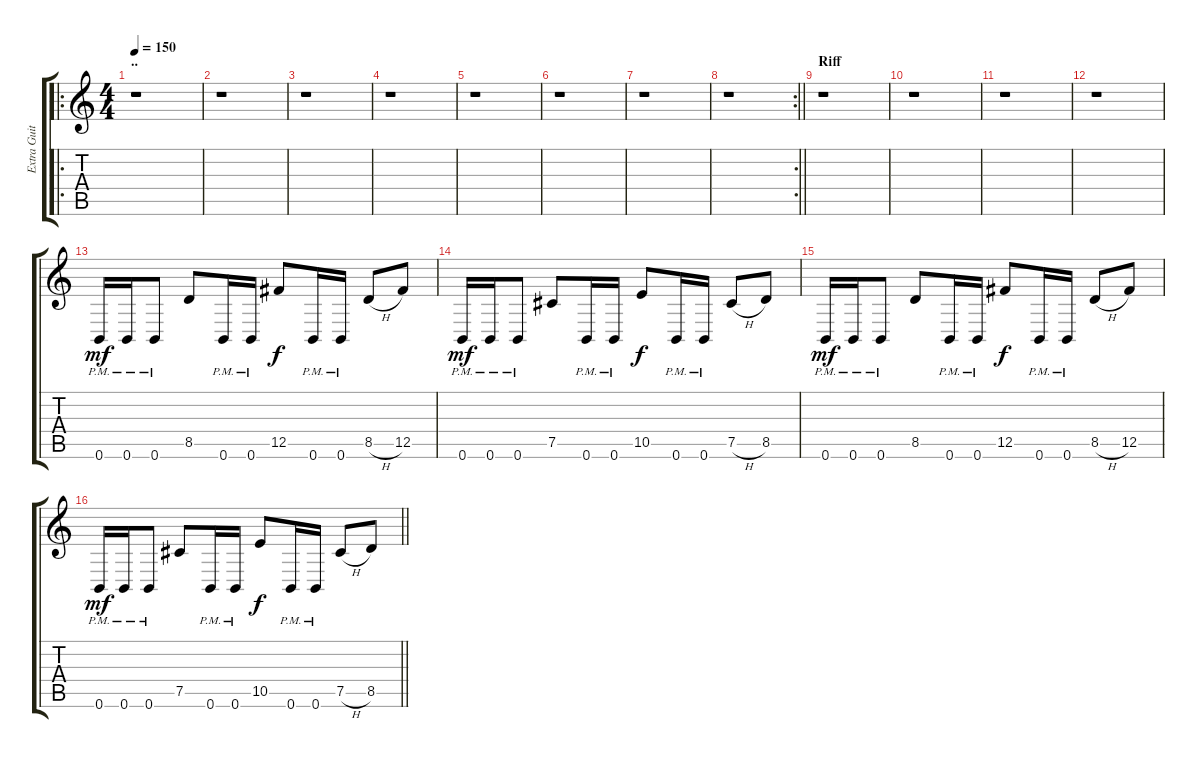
\track ("Extra Guitar" "Extra Guit") {instrument distortionguitar}
\staff {score tabs}
\tuning (Db4 Ab3 E3 B2 Gb2 B1) {hide}
\ro
\ts (4 4)
\section ("" "..")
\tempo 150
\clef g2
\ks c
r.1{dy f} |
r.1 |
r.1 |
r.1 |
r.1 |
r.1 |
r.1 |
\rc 2
\barLineRight lightlight
r.1 |
\section ("" "Riff")
r.1 |
r.1 |
r.1 |
r.1 |
0.6{pm}.16{dy mf} 0.6{pm}.16 0.6{pm}.8 8.5.8 0.6{pm}.16 0.6{pm}.16 12.5.8{dy f} 0.6{pm}.16 0.6{pm}.16 8.5{h}.8 12.5.8 |
0.6{pm}.16{dy mf} 0.6{pm}.16 0.6{pm}.8 7.5.8 0.6{pm}.16 0.6{pm}.16 10.5.8{dy f} 0.6{pm}.16 0.6{pm}.16 7.5{h}.8 8.5.8 |
0.6{pm}.16{dy mf} 0.6{pm}.16 0.6{pm}.8 8.5.8 0.6{pm}.16 0.6{pm}.16 12.5.8{dy f} 0.6{pm}.16 0.6{pm}.16 8.5{h}.8 12.5.8 |
\barLineRight lightlight
0.6{pm}.16{dy mf} 0.6{pm}.16 0.6{pm}.8 7.5.8 0.6{pm}.16 0.6{pm}.16 10.5.8{dy f} 0.6{pm}.16 0.6{pm}.16 7.5{h}.8 8.5.8
